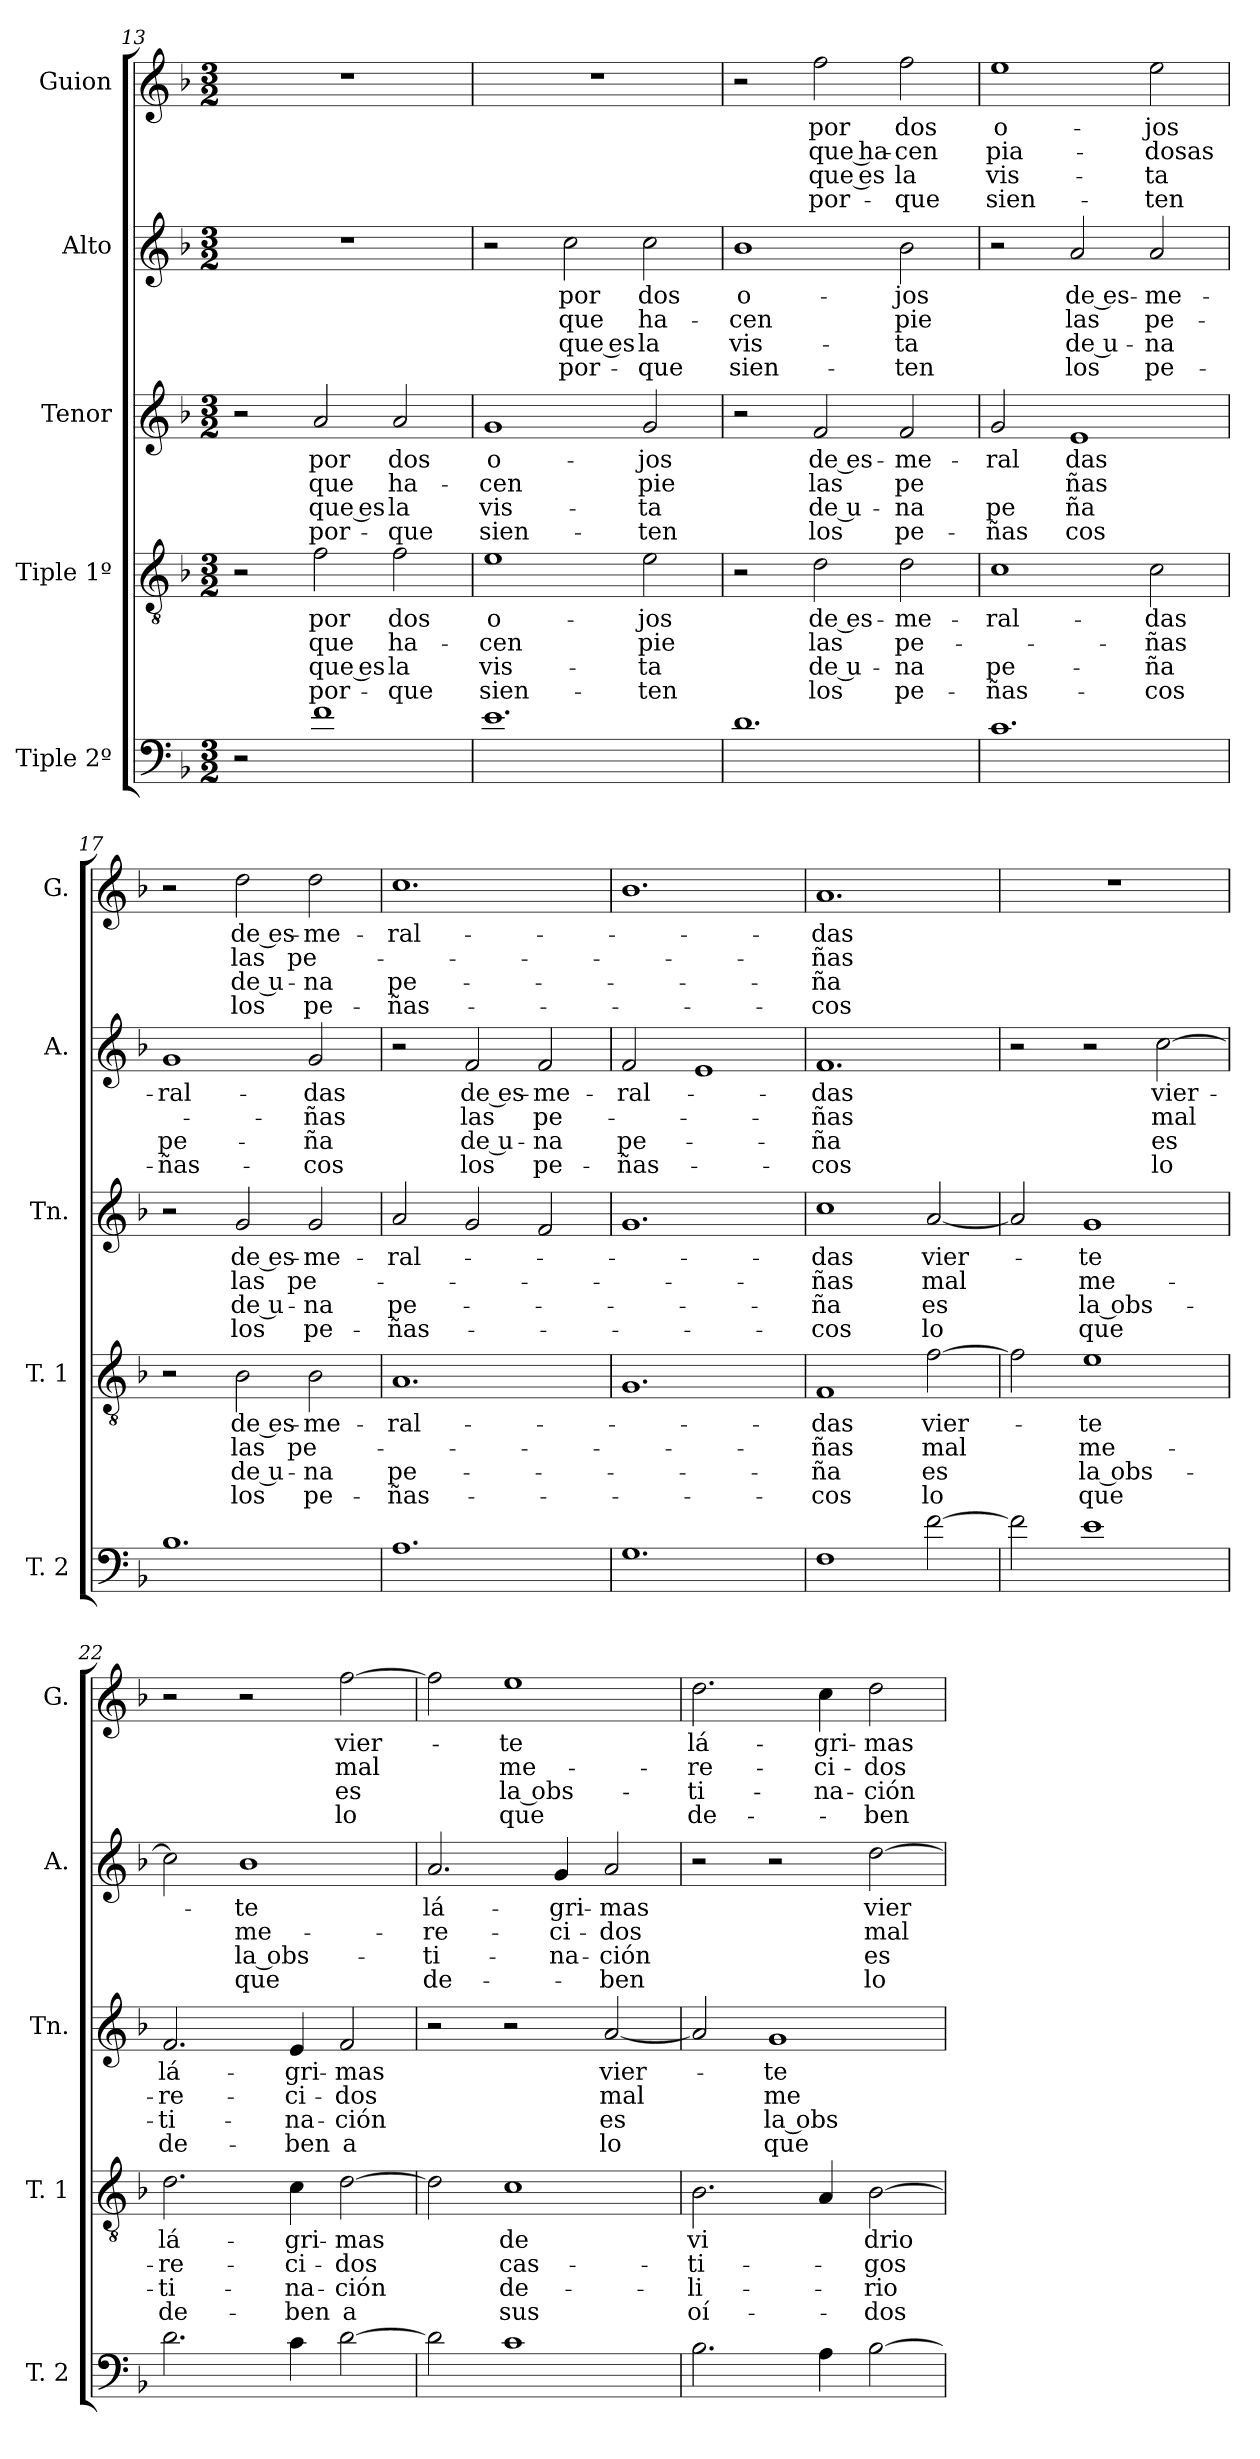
**kern	**kern	**text	**text	**text	**text	**kern	**text	**text	**text	**text	**kern	**text	**text	**text	**text	**kern	**text	**text	**text	**text
*part5	*part4	*part4	*part4	*part4	*part4	*part3	*part3	*part3	*part3	*part3	*part2	*part2	*part2	*part2	*part2	*part1	*part1	*part1	*part1	*part1
*staff5	*staff4	*staff4	*staff4	*staff4	*staff4	*staff3	*staff3	*staff3	*staff3	*staff3	*staff2	*staff2	*staff2	*staff2	*staff2	*staff1	*staff1	*staff1	*staff1	*staff1
*I"Tiple 2º	*I"Tiple 1º	*	*	*	*	*I"Tenor	*	*	*	*	*I"Alto	*	*	*	*	*I"Guion	*	*	*	*
*I'T. 2	*I'T. 1	*	*	*	*	*I'Tn.	*	*	*	*	*I'A.	*	*	*	*	*I'G.	*	*	*	*
*clefF4	*clefGv2	*	*	*	*	*clefG2	*	*	*	*	*clefG2	*	*	*	*	*clefG2	*	*	*	*
*k[b-]	*k[b-]	*	*	*	*	*k[b-]	*	*	*	*	*k[b-]	*	*	*	*	*k[b-]	*	*	*	*
*M3/2	*M3/2	*	*	*	*	*M3/2	*	*	*	*	*M3/2	*	*	*	*	*M3/2	*	*	*	*
=13	=13	=13	=13	=13	=13	=13	=13	=13	=13	=13	=13	=13	=13	=13	=13	=13	=13	=13	=13	=13
2r	2r	.	.	.	.	2r	.	.	.	.	1.r	.	.	.	.	1.r	.	.	.	.
1f	2f	por	que	que es	por-	2a	por	que	que es	por-	.	.	.	.	.	.	.	.	.	.
.	2f	dos	ha-	la	-que	2a	dos	ha-	la	-que	.	.	.	.	.	.	.	.	.	.
=14	=14	=14	=14	=14	=14	=14	=14	=14	=14	=14	=14	=14	=14	=14	=14	=14	=14	=14	=14	=14
1.e	1e	o-	-cen	vis-	sien-	1g	o-	-cen	vis-	sien-	2r	.	.	.	.	1.r	.	.	.	.
.	.	.	.	.	.	.	.	.	.	.	2cc	por	que	que es	por-	.	.	.	.	.
.	2e	-jos	pie	-ta	-ten	2g	-jos	pie	-ta	-ten	2cc	dos	ha-	la	-que	.	.	.	.	.
=15	=15	=15	=15	=15	=15	=15	=15	=15	=15	=15	=15	=15	=15	=15	=15	=15	=15	=15	=15	=15
1.d	2r	.	.	.	.	2r	.	.	.	.	1b-	o-	-cen	vis-	sien-	2r	.	.	.	.
.	2d	de es-	las	de u-	los	2f	de es-	las	de u-	los	.	.	.	.	.	2ff	por	que ha-	que es	por-
.	2d	-me-	pe-	-na	pe-	2f	-me-	pe	-na	pe-	2b-	-jos	pie	-ta	-ten	2ff	dos	-cen	la	-que
=16	=16	=16	=16	=16	=16	=16	=16	=16	=16	=16	=16	=16	=16	=16	=16	=16	=16	=16	=16	=16
1.c	1c	-ral-	.	pe-	-ñas-	2g	-ral	.	pe	-ñas	2r	.	.	.	.	1ee	o-	pia-	vis-	sien-
.	.	.	.	.	.	1e	-das	-ñas	-ña	-cos	2a	de es-	las	de u-	los	.	.	.	.	.
.	2c	-das	-ñas	-ña	-cos	.	.	.	.	.	2a	-me-	pe-	-na	pe-	2ee	-jos	-dosas	-ta	-ten
=17	=17	=17	=17	=17	=17	=17	=17	=17	=17	=17	=17	=17	=17	=17	=17	=17	=17	=17	=17	=17
1.B-	2r	.	.	.	.	2r	.	.	.	.	1g	-ral-	.	pe-	-ñas-	2r	.	.	.	.
.	2B-	de es-	las	de u-	los	2g	de es-	las	de u-	los	.	.	.	.	.	2dd	de es-	las	de u-	los
.	2B-	-me-	pe-	-na	pe-	2g	-me-	pe-	-na	pe-	2g	-das	-ñas	-ña	-cos	2dd	-me-	pe-	-na	pe-
=18	=18	=18	=18	=18	=18	=18	=18	=18	=18	=18	=18	=18	=18	=18	=18	=18	=18	=18	=18	=18
1.A	1.A	-ral-	.	pe-	-ñas-	2a	-ral-	.	pe-	-ñas-	2r	.	.	.	.	1.cc	-ral-	.	pe-	-ñas-
.	.	.	.	.	.	2g	.	.	.	.	2f	de es-	las	de u-	los	.	.	.	.	.
.	.	.	.	.	.	2f	.	.	.	.	2f	-me-	pe-	-na	pe-	.	.	.	.	.
=19	=19	=19	=19	=19	=19	=19	=19	=19	=19	=19	=19	=19	=19	=19	=19	=19	=19	=19	=19	=19
1.G	1.G	.	.	.	.	1.g	.	.	.	.	2f	-ral-	.	pe-	-ñas-	1.b-	.	.	.	.
.	.	.	.	.	.	.	.	.	.	.	1e	.	.	.	.	.	.	.	.	.
=20	=20	=20	=20	=20	=20	=20	=20	=20	=20	=20	=20	=20	=20	=20	=20	=20	=20	=20	=20	=20
1F	1F	-das	-ñas	-ña	-cos	1cc	-das	-ñas	-ña	-cos	1.f	-das	-ñas	-ña	-cos	1.a	-das	-ñas	-ña	-cos
[2f	[2f	vier-	mal	es	lo	[2a	vier-	mal	es	lo	.	.	.	.	.	.	.	.	.	.
=21	=21	=21	=21	=21	=21	=21	=21	=21	=21	=21	=21	=21	=21	=21	=21	=21	=21	=21	=21	=21
2f]	2f]	.	.	.	.	2a]	.	.	.	.	2r	.	.	.	.	1.r	.	.	.	.
1e	1e	-te	me-	la obs-	que	1g	-te	me-	la obs-	que	2r	.	.	.	.	.	.	.	.	.
.	.	.	.	.	.	.	.	.	.	.	[2cc	vier-	mal	es	lo	.	.	.	.	.
=22	=22	=22	=22	=22	=22	=22	=22	=22	=22	=22	=22	=22	=22	=22	=22	=22	=22	=22	=22	=22
2.d	2.d	lá-	-re-	-ti-	de-	2.f	lá-	-re-	-ti-	de-	2cc]	.	.	.	.	2r	.	.	.	.
.	.	.	.	.	.	.	.	.	.	.	1b-	-te	me-	la obs-	que	2r	.	.	.	.
4c	4c	-gri-	-ci-	-na-	-ben	4e	-gri-	-ci-	-na-	-ben	.	.	.	.	.	.	.	.	.	.
[2d	[2d	-mas	-dos	-ción	a	2f	-mas	-dos	-ción	a	.	.	.	.	.	[2ff	vier-	mal	es	lo
=23	=23	=23	=23	=23	=23	=23	=23	=23	=23	=23	=23	=23	=23	=23	=23	=23	=23	=23	=23	=23
2d]	2d]	.	.	.	.	2r	.	.	.	.	2.a	lá-	-re-	-ti-	de-	2ff]	.	.	.	.
1c	1c	de	cas-	de-	sus	2r	.	.	.	.	.	.	.	.	.	1ee	-te	me-	la obs-	que
.	.	.	.	.	.	.	.	.	.	.	4g	-gri-	-ci-	-na-	.	.	.	.	.	.
.	.	.	.	.	.	[2a	vier-	mal	es	lo	2a	-mas	-dos	-ción	-ben	.	.	.	.	.
=24	=24	=24	=24	=24	=24	=24	=24	=24	=24	=24	=24	=24	=24	=24	=24	=24	=24	=24	=24	=24
2.B-	2.B-	vi	-ti-	-li-	oí-	2a]	.	.	.	.	2r	.	.	.	.	2.dd	lá-	-re-	-ti-	de-
.	.	.	.	.	.	1g	-te	me-	la obs-	que	2r	.	.	.	.	.	.	.	.	.
4A	4A	.	.	.	.	.	.	.	.	.	.	.	.	.	.	4cc	-gri-	-ci-	-na-	.
[2B-	[2B-	-drio	-gos	-rio	-dos	.	.	.	.	.	[2dd	vier-	mal	es	lo	2dd	-mas	-dos	-ción	-ben
=	=	=	=	=	=	=	=	=	=	=	=	=	=	=	=	=	=	=	=	=
*-	*-	*-	*-	*-	*-	*-	*-	*-	*-	*-	*-	*-	*-	*-	*-	*-	*-	*-	*-	*-
